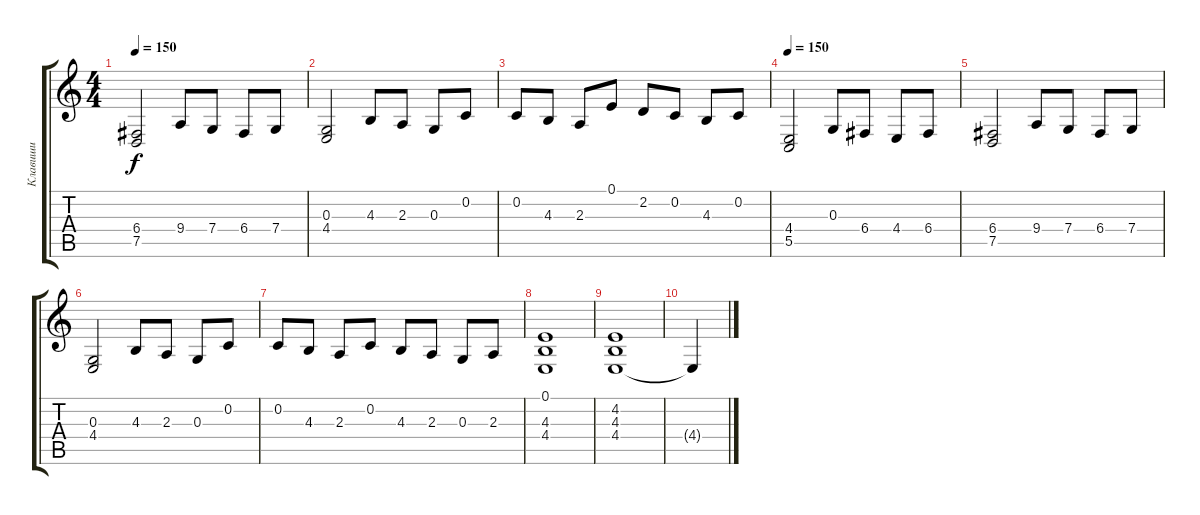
\track ("Клавиши" "Клавиши") {instrument violin}
\staff {score tabs}
\tuning (E4 C4 G3 C3 G2 C2) {hide}
\ts (4 4)
\tempo 150
\clef g2
\ks c
(6.4 7.5).2{dy f} 9.4.8 7.4.8 6.4.8 7.4.8 |
(0.3 4.4).2 4.3.8 2.3.8 0.3.8 0.2.8 |
0.2.8 4.3.8 2.3.8 0.1.8 2.2.8 0.2.8 4.3.8 0.2.8 |
\tempo 150
(4.4 5.5).2 0.3.8 6.4.8 4.4.8 6.4.8 |
(6.4 7.5).2 9.4.8 7.4.8 6.4.8 7.4.8 |
(0.3 4.4).2 4.3.8 2.3.8 0.3.8 0.2.8 |
0.2.8 4.3.8 2.3.8 0.2.8 4.3.8 2.3.8 0.3.8 2.3.8 |
(0.1 4.3 4.4).1 |
(4.2 4.3 4.4).1 |
4.4{t}.4
